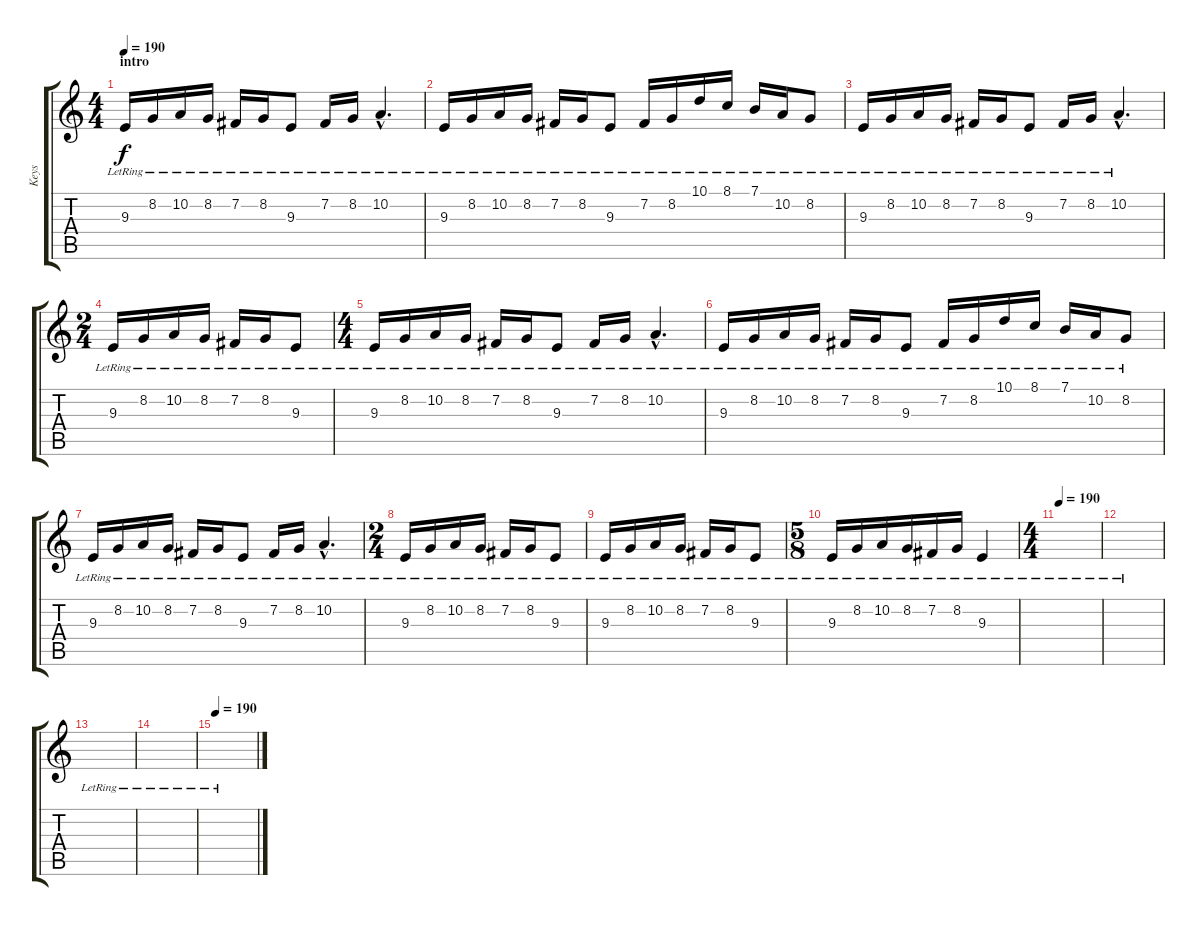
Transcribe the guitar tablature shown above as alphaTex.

\track ("Keys" "Keys") {instrument glockenspiel}
\staff {score tabs}
\tuning (E4 B3 G3 D3 A2 E2) {hide}
\ts (4 4)
\section ("" "intro")
\tempo 190
\tempo 145
\tempo 190
\clef g2
\ks c
9.3{lr}.16{dy f instrument glockenspiel} 8.2{lr}.16 10.2{lr}.16 8.2{lr}.16 7.2{lr}.16 8.2{lr}.16 9.3{lr}.8 7.2{lr}.16 8.2{lr}.16 10.2{hac lr}.4{d} |
9.3{lr}.16 8.2{lr}.16 10.2{lr}.16 8.2{lr}.16 7.2{lr}.16 8.2{lr}.16 9.3{lr}.8 7.2{lr}.16 8.2{lr}.16 10.1{lr}.16 8.1{lr}.16 7.1{lr}.16 10.2{lr}.16 8.2{lr}.8 |
9.3{lr}.16 8.2{lr}.16 10.2{lr}.16 8.2{lr}.16 7.2{lr}.16 8.2{lr}.16 9.3{lr}.8 7.2{lr}.16 8.2{lr}.16 10.2{hac lr}.4{d} |
\ts (2 4)
9.3{lr}.16 8.2{lr}.16 10.2{lr}.16 8.2{lr}.16 7.2{lr}.16 8.2{lr}.16 9.3{lr}.8 |
\ts (4 4)
9.3{lr}.16 8.2{lr}.16 10.2{lr}.16 8.2{lr}.16 7.2{lr}.16 8.2{lr}.16 9.3{lr}.8 7.2{lr}.16 8.2{lr}.16 10.2{hac lr}.4{d} |
9.3{lr}.16 8.2{lr}.16 10.2{lr}.16 8.2{lr}.16 7.2{lr}.16 8.2{lr}.16 9.3{lr}.8 7.2{lr}.16 8.2{lr}.16 10.1{lr}.16 8.1{lr}.16 7.1{lr}.16 10.2{lr}.16 8.2{lr}.8 |
9.3{lr}.16 8.2{lr}.16 10.2{lr}.16 8.2{lr}.16 7.2{lr}.16 8.2{lr}.16 9.3{lr}.8 7.2{lr}.16 8.2{lr}.16 10.2{hac lr}.4{d} |
\ts (2 4)
9.3{lr}.16 8.2{lr}.16 10.2{lr}.16 8.2{lr}.16 7.2{lr}.16 8.2{lr}.16 9.3{lr}.8 |
9.3{lr}.16 8.2{lr}.16 10.2{lr}.16 8.2{lr}.16 7.2{lr}.16 8.2{lr}.16 9.3{lr}.8 |
\ts (5 8)
9.3{lr}.16 8.2{lr}.16 10.2{lr}.16 8.2{lr}.16 7.2{lr}.16 8.2{lr}.16 9.3{lr}.4 |
\ts (4 4)
\tempo 190
|
|
|
|
\tempo 190
